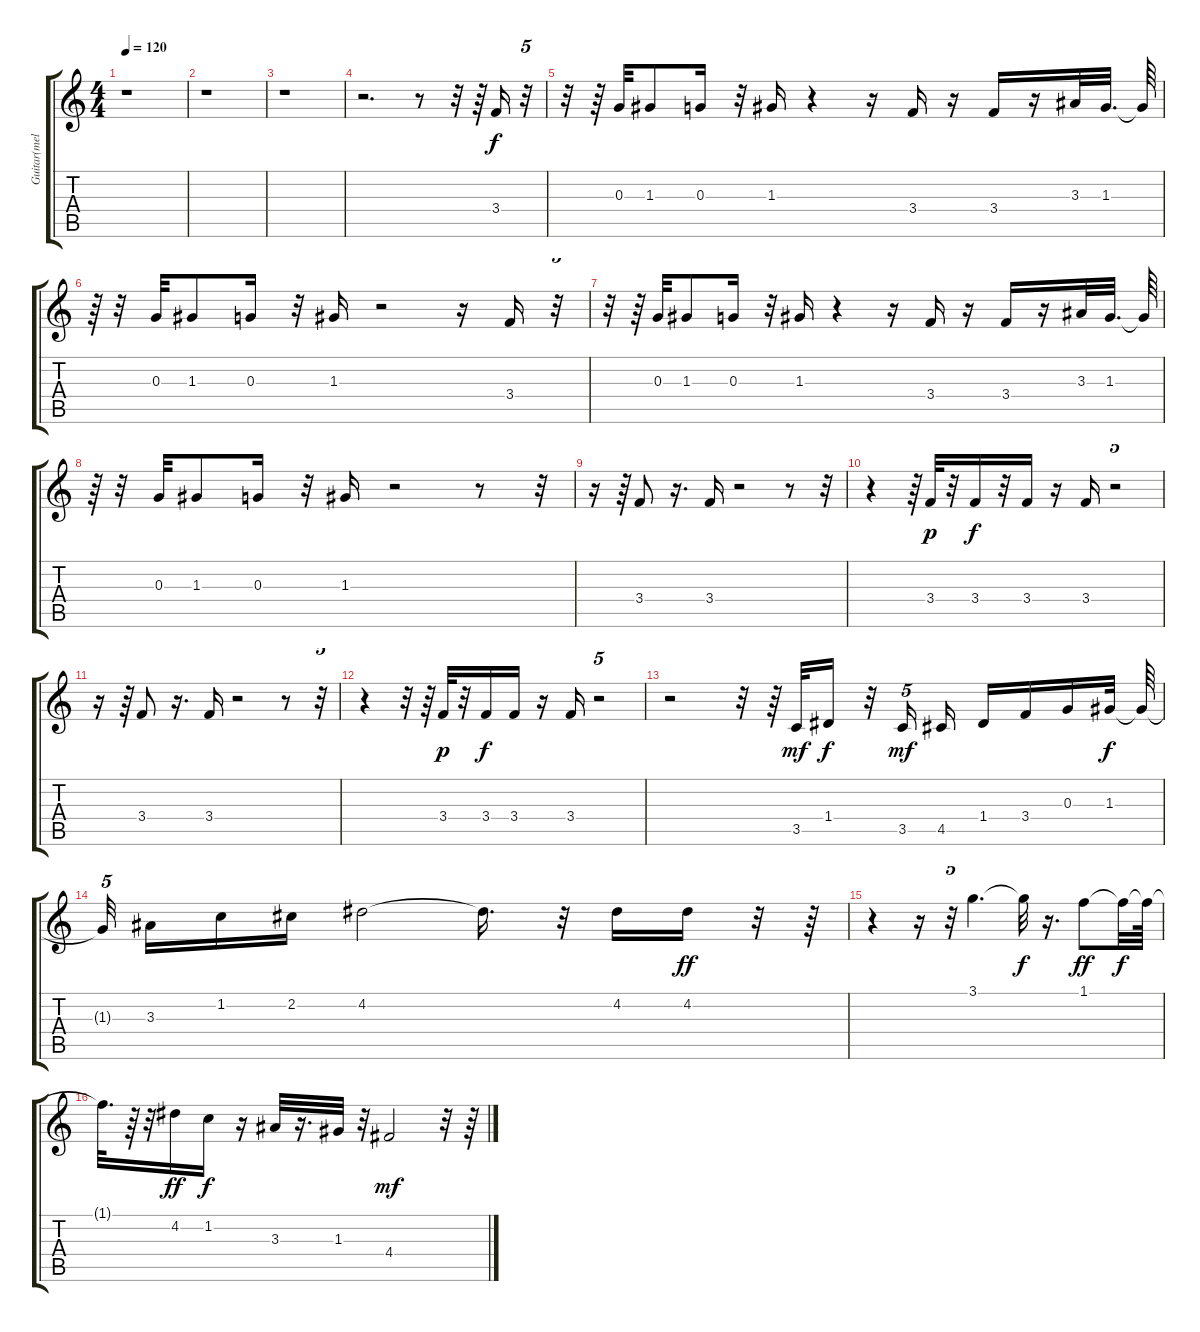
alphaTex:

\track ("Guitar(melody-delay)                " "Guitar(mel") {instrument electricguitarjazz}
\staff {score tabs}
\tuning (E4 B3 G3 D3 A2 E2) {hide}
\ts (4 4)
\tempo 120
\clef g2
\ks c
r.1{dy fff} |
r.1 |
r.1 |
r.2{d} r.8 r.32 r.64 3.4.16{dy f} r.32{tu (5 4)} |
r.32 r.64 0.3.32 1.3.8 0.3.16 r.32 1.3.16 r.4 r.16 3.4.16 r.16 3.4.16 r.16 3.3.32 1.3.32{d} 1.3{t}.64 |
r.64 r.32 0.3.32 1.3.8 0.3.16 r.32 1.3.16 r.2 r.16 3.4.16 r.32{tu (5 4)} |
r.32 r.64 0.3.32 1.3.8 0.3.16 r.32 1.3.16 r.4 r.16 3.4.16 r.16 3.4.16 r.16 3.3.32 1.3.32{d} 1.3{t}.64 |
r.64 r.32 0.3.32 1.3.8 0.3.16 r.32 1.3.16 r.2 r.8 r.32{tu (5 4)} |
r.16 r.64 3.4.8 r.16{d} 3.4.16 r.2 r.8 r.32{tu (5 4)} |
r.4 r.64 3.4.32{dy p} r.32 3.4.16{dy f} r.32 3.4.16 r.16 3.4.16 r.2{tu (5 4)} |
r.16 r.64 3.4.8 r.16{d} 3.4.16 r.2 r.8 r.32{tu (5 4)} |
r.4 r.32 r.64 3.4.32{dy p} r.32 3.4.16{dy f} 3.4.16 r.16 3.4.16 r.2{tu (5 4)} |
r.2 r.32 r.64 3.5.32{dy mf} 1.4.16{dy f} r.32 3.5.16{tu (5 4) dy mf} 4.5.16 1.4.16 3.4.16 0.3.16 1.3.32{dy f} 1.3{t}.64 |
1.3{t}.32{tu (5 4)} 3.3.16 1.2.16 2.2.16 4.2.2 4.2{t}.16{d} r.32 4.2.16 4.2.16{dy ff} r.32 r.64 |
r.4 r.16 r.32{tu (5 4)} 3.1.4{d} 3.1{t}.32{dy f} r.16{d} 1.1.8{dy ff} 1.1{t}.32{dy f} 1.1{t}.64 |
1.1{t}.32{d} r.64 r.32 4.2.16{dy ff} 1.2.16{dy f} r.16 3.3.32 r.16{d} 1.3.32 r.32 4.4.2{dy mf} r.32 r.64
